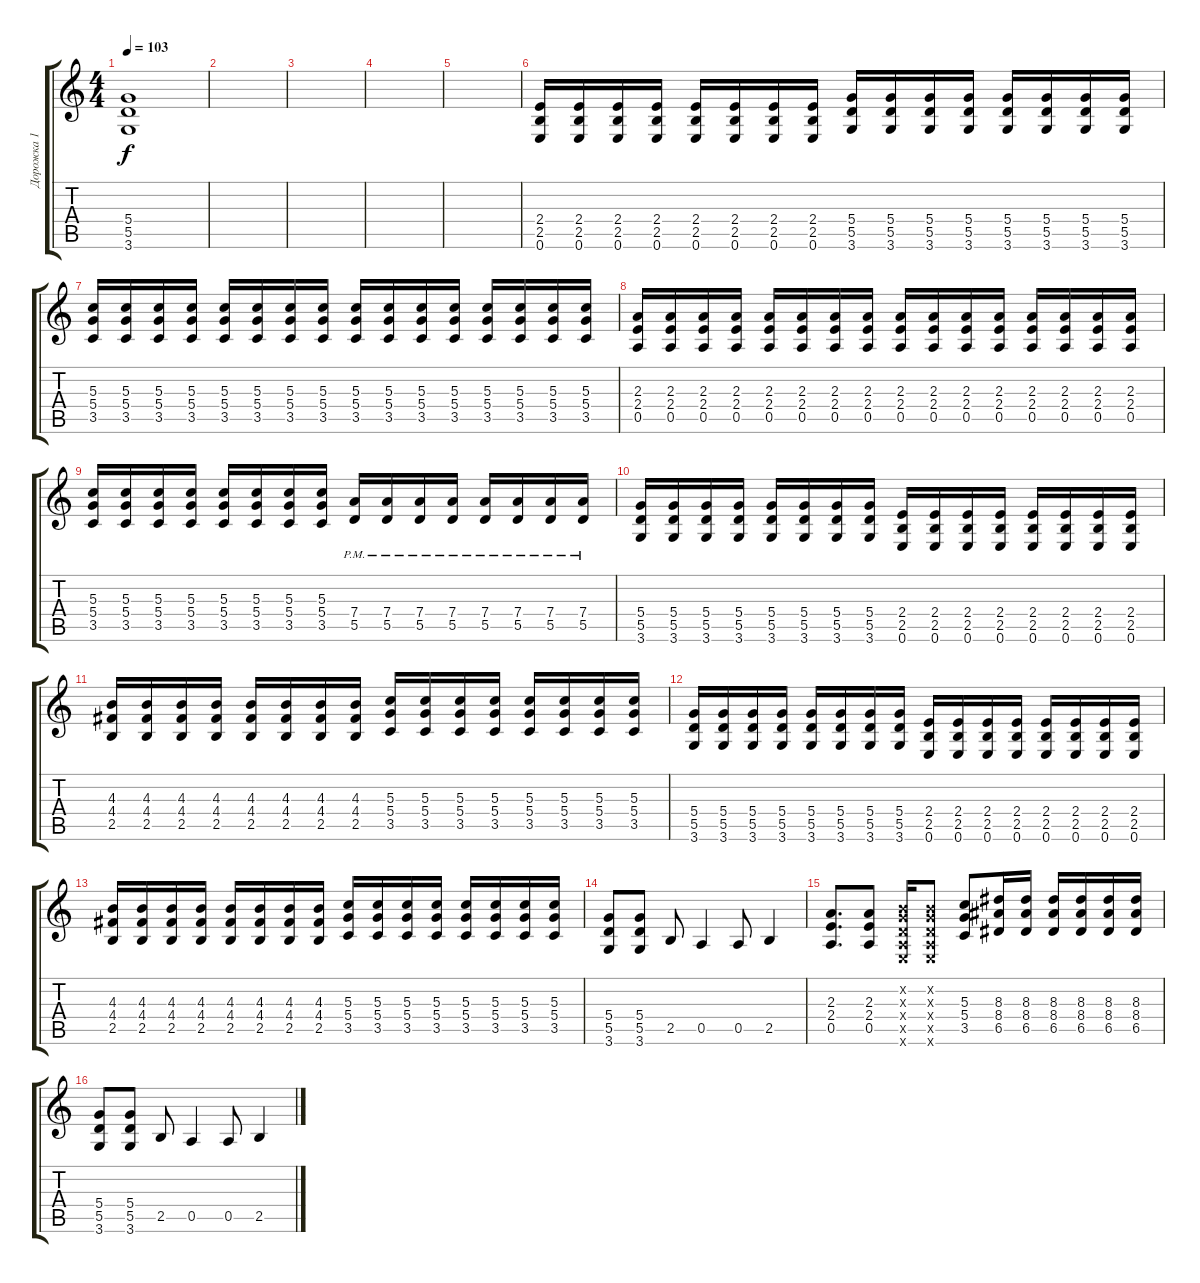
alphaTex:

\track ("Дорожка 1" "Дорожка 1") {instrument overdrivenguitar}
\staff {score tabs}
\tuning (E4 B3 G3 D3 A2 E2) {hide}
\ts (4 4)
\tempo 103
\clef g2
\ks c
(5.4{t} 5.5{t} 3.6{t}).1{dy f} |
|
|
|
|
(2.4 2.5 0.6).16 (2.4 2.5 0.6).16 (2.4 2.5 0.6).16 (2.4 2.5 0.6).16 (2.4 2.5 0.6).16 (2.4 2.5 0.6).16 (2.4 2.5 0.6).16 (2.4 2.5 0.6).16 (5.4 5.5 3.6).16 (5.4 5.5 3.6).16 (5.4 5.5 3.6).16 (5.4 5.5 3.6).16 (5.4 5.5 3.6).16 (5.4 5.5 3.6).16 (5.4 5.5 3.6).16 (5.4 5.5 3.6).16 |
(5.3 5.4 3.5).16 (5.3 5.4 3.5).16 (5.3 5.4 3.5).16 (5.3 5.4 3.5).16 (5.3 5.4 3.5).16 (5.3 5.4 3.5).16 (5.3 5.4 3.5).16 (5.3 5.4 3.5).16 (5.3 5.4 3.5).16 (5.3 5.4 3.5).16 (5.3 5.4 3.5).16 (5.3 5.4 3.5).16 (5.3 5.4 3.5).16 (5.3 5.4 3.5).16 (5.3 5.4 3.5).16 (5.3 5.4 3.5).16 |
(2.3 2.4 0.5).16 (2.3 2.4 0.5).16 (2.3 2.4 0.5).16 (2.3 2.4 0.5).16 (2.3 2.4 0.5).16 (2.3 2.4 0.5).16 (2.3 2.4 0.5).16 (2.3 2.4 0.5).16 (2.3 2.4 0.5).16 (2.3 2.4 0.5).16 (2.3 2.4 0.5).16 (2.3 2.4 0.5).16 (2.3 2.4 0.5).16 (2.3 2.4 0.5).16 (2.3 2.4 0.5).16 (2.3 2.4 0.5).16 |
(5.3 5.4 3.5).16 (5.3 5.4 3.5).16 (5.3 5.4 3.5).16 (5.3 5.4 3.5).16 (5.3 5.4 3.5).16 (5.3 5.4 3.5).16 (5.3 5.4 3.5).16 (5.3 5.4 3.5).16 (7.4{pm} 5.5{pm}).16 (7.4{pm} 5.5{pm}).16 (7.4{pm} 5.5{pm}).16 (7.4{pm} 5.5{pm}).16 (7.4{pm} 5.5{pm}).16 (7.4{pm} 5.5{pm}).16 (7.4{pm} 5.5{pm}).16 (7.4{pm} 5.5{pm}).16 |
(5.4 5.5 3.6).16 (5.4 5.5 3.6).16 (5.4 5.5 3.6).16 (5.4 5.5 3.6).16 (5.4 5.5 3.6).16 (5.4 5.5 3.6).16 (5.4 5.5 3.6).16 (5.4 5.5 3.6).16 (2.4 2.5 0.6).16 (2.4 2.5 0.6).16 (2.4 2.5 0.6).16 (2.4 2.5 0.6).16 (2.4 2.5 0.6).16 (2.4 2.5 0.6).16 (2.4 2.5 0.6).16 (2.4 2.5 0.6).16 |
(4.3 4.4 2.5).16 (4.3 4.4 2.5).16 (4.3 4.4 2.5).16 (4.3 4.4 2.5).16 (4.3 4.4 2.5).16 (4.3 4.4 2.5).16 (4.3 4.4 2.5).16 (4.3 4.4 2.5).16 (5.3 5.4 3.5).16 (5.3 5.4 3.5).16 (5.3 5.4 3.5).16 (5.3 5.4 3.5).16 (5.3 5.4 3.5).16 (5.3 5.4 3.5).16 (5.3 5.4 3.5).16 (5.3 5.4 3.5).16 |
(5.4 5.5 3.6).16 (5.4 5.5 3.6).16 (5.4 5.5 3.6).16 (5.4 5.5 3.6).16 (5.4 5.5 3.6).16 (5.4 5.5 3.6).16 (5.4 5.5 3.6).16 (5.4 5.5 3.6).16 (2.4 2.5 0.6).16 (2.4 2.5 0.6).16 (2.4 2.5 0.6).16 (2.4 2.5 0.6).16 (2.4 2.5 0.6).16 (2.4 2.5 0.6).16 (2.4 2.5 0.6).16 (2.4 2.5 0.6).16 |
(4.3 4.4 2.5).16 (4.3 4.4 2.5).16 (4.3 4.4 2.5).16 (4.3 4.4 2.5).16 (4.3 4.4 2.5).16 (4.3 4.4 2.5).16 (4.3 4.4 2.5).16 (4.3 4.4 2.5).16 (5.3 5.4 3.5).16 (5.3 5.4 3.5).16 (5.3 5.4 3.5).16 (5.3 5.4 3.5).16 (5.3 5.4 3.5).16 (5.3 5.4 3.5).16 (5.3 5.4 3.5).16 (5.3 5.4 3.5).16 |
(5.4 5.5 3.6).8 (5.4 5.5 3.6).8 2.5.8 0.5.4 0.5.8 2.5.4 |
(2.3 2.4 0.5).8{d} (2.3 2.4 0.5).8 (0.2{x} 0.3{x} 0.4{x} 0.5{x} 0.6{x}).16 (0.2{x} 0.3{x} 0.4{x} 0.5{x} 0.6{x}).8 (5.3 5.4 3.5).8 (8.3 8.4 6.5).16 (8.3 8.4 6.5).16 (8.3 8.4 6.5).16 (8.3 8.4 6.5).16 (8.3 8.4 6.5).16 (8.3 8.4 6.5).16 |
(5.4 5.5 3.6).8 (5.4 5.5 3.6).8 2.5.8 0.5.4 0.5.8 2.5.4
